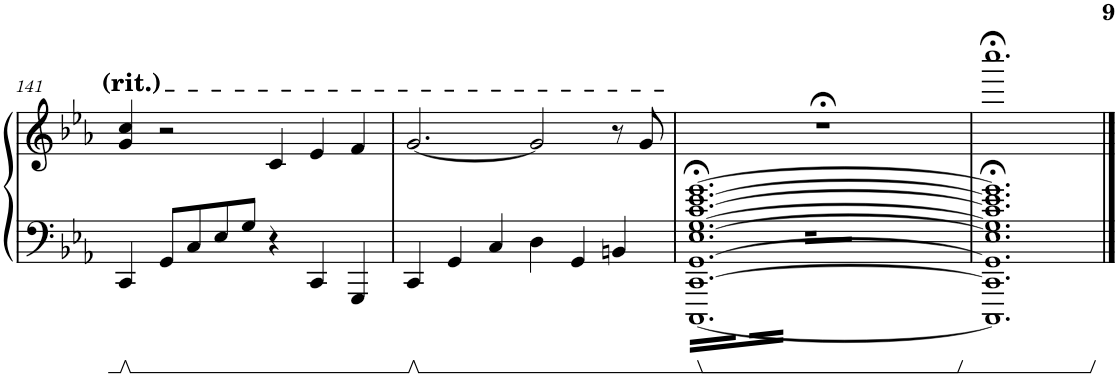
**kern	**kern
*part1	*part1
*staff2	*staff1
*I"Piano	*
*I'Pno.	*
!!LO:PB:g=z
*clefF4	*clefG2
*k[b-e-a-]	*k[b-e-a-]
*M6/4	*M6/4
=141	=141
4CC/	4g/ 4cc/
8GG/L	2r
8C/	.
8E-/	.
8G/J	.
4r	4c/
4CC/	4e-/
4GGG/	4f/
=142	=142
4CC/	[2.g/
4GG/	.
4C/	.
4D\	2g/]
4GG/	.
4BBn/	8r
.	8g/
=143	=143
*^	*
1.CCC;< [1.CC;< [1.GG;< [1.E-;< [1.G;< [1.c;< [1.e-;< [1.g;<	[24CCCLL	1.r;<
.	24CC;	.
.	24GG;	.
*	*Xbrackettup	*
.	24E-;	.
.	24G;	.
.	24c;JJ	.
*	*brackettup	*
.	24e-;KL	.
.	[12g;	.
.	8gJ_	.
.	1g]	.
*v	*v	*
=144	=144
1.CCC];< 1.CC];< 1.GG];< 1.E-];< 1.G];< 1.c];< 1.e-];< 1.g];<	1.cccc;<
==	==
*-	*-
